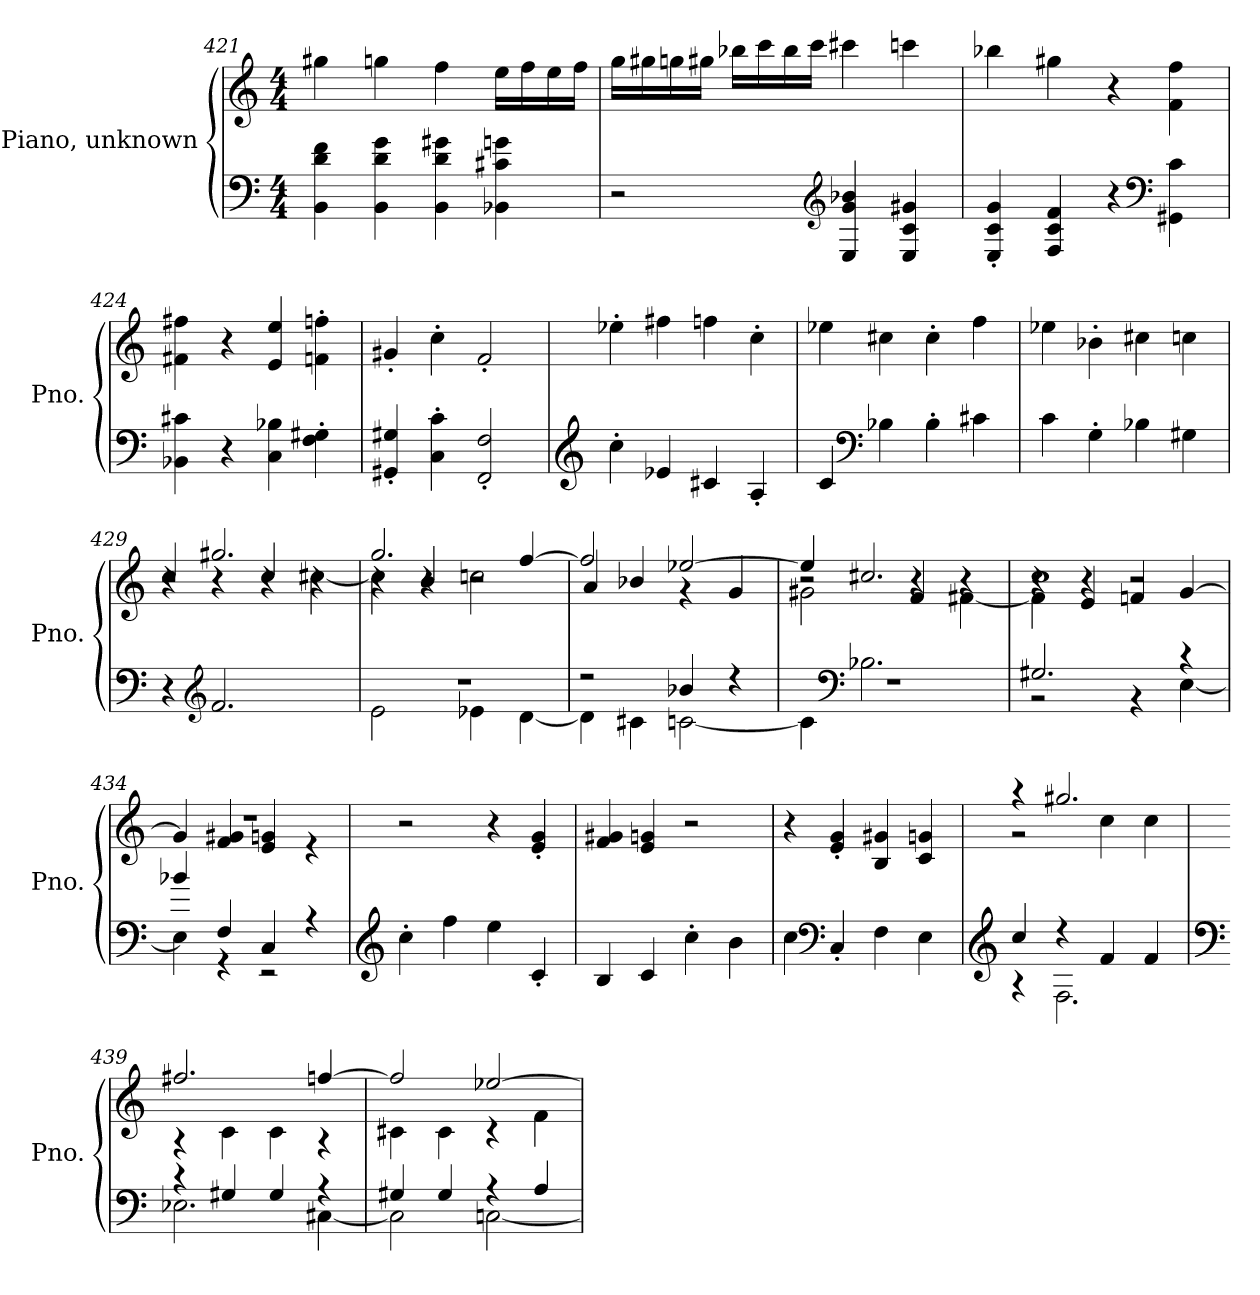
**kern	**kern
*part1	*part1
*staff2	*staff1
*I"Piano, unknown	*
*I'Pno.	*
*clefF4	*clefG2
*k[]	*k[]
*M4/4	*M4/4
=421	=421
4BB\ 4d\ 4f\	4gg#X\
4BB\ 4d\ 4g\	4ggn\
4BB\ 4d\ 4g#X\	4ff\
4BB-X\ 4c#X\ 4gn\	16ee\LL
.	16ff\
.	16ee\
.	16ff\JJ
!!LO:LB:g=z
=422	=422
2r	16gg\LL
.	16gg#X\
.	16ggn\
.	16gg#X\JJ
.	16bb-X\LL
.	16ccc\
.	16bb-\
.	16ccc\JJ
*clefG2	*
4E/ 4g/ 4b-X/	4ccc#X\
4E/ 4c/ 4g#X/	4cccn\
=423	=423
4E/' 4c/' 4g/'	4bb-X\
4F/ 4c/ 4f/	4gg#X\
4r	4r
*clefF4	*
4GG#X\ 4c\	4f\ 4ff\
=424	=424
4BB-X\ 4c#X\	4f#X\ 4ff#X\
4r	4r
4C\ 4B-X\	4e/ 4ee/
4F\' 4G#X\'	4fn\' 4ffn\'
=425	=425
4GG#X/' 4G#X/'	4g#X'/
4C\' 4c\'	4cc'\
2FF/' 2F/'	2f'/
=426	=426
*clefG2	*
4cc'\	4ee-X'\
4e-X/	4ff#X\
4c#X/	4ffn\
4A'/	4cc'\
!!LO:LB:g=z
=427	=427
4c/	4ee-X\
*clefF4	*
4B-X\	4cc#X\
4B-'\	4cc#'\
4c#X\	4ff\
=428	=428
4c\	4ee-X\
4G'\	4b-X'\
4B-X\	4cc#X\
4G#X\	4ccn\
=429	=429
*	*^
*	*	*^
4r	4r	2r	4cc/
*clefG2	*	*	*
2.f/	2.gg#X/	.	4r
.	.	4r	4cc/
.	.	[4cc#X\	4r
=430	=430	=430	=430
*^	*	*	*
1r	2e\	2.gg/	4cc#\]	4r
.	.	.	4r	4b/
.	4e-X\	.	2ccn\	2r
.	[4d\	[4ff/	.	.
*	*	*	*v	*v
=431	=431	=431	=431
2r	4d\]	2ff/]	4a/
.	4c#X\	.	4b-X/
4b-X/	[2cn\	[2ee-X/	4r
4r	.	.	4g/
!!LO:PB:g=z
=432	=432	=432	=432
*	*	*	*^
1r	4c\]	4ee-/]	2g#X\	2r
*clefF4	*	*	*	*
.	2.B-X\	2.cc#X/	.	.
.	.	.	4r	4f/
.	.	.	[4f#X\	4r
=433	=433	=433	=433	=433
2.G#X/	2r	1cc	4f#\]	4r
.	.	.	4r	4e/
.	4r	.	2r	4fn/
4r	[4E\	.	.	[4g/
*	*	*	*v	*v
=434	=434	=434	=434
4b-X/	4E\]	1r	4g/]
4F/	4r	.	4f/ 4g#X/
4C/	2r	.	4e/ 4gn/
4r	.	.	4r
*v	*v	*	*
*	*v	*v
=435	=435
*clefG2	*
4cc'\	2r
4ff\	.
4ee\	4r
4c'/	4e/' 4g/'
=436	=436
4B/	4f/ 4g#X/
4c/	4e/ 4gn/
4cc'\	2r
4b\	.
=437	=437
4cc\	4r
*clefF4	*
4C'/	4e/' 4g/'
4F\	4B/ 4g#X/
4E\	4c/ 4gn/
!!LO:LB:g=z
=438	=438
*clefG2	*
*^	*^
4cc/	4r	4r	2r
4r	2.F\	2.gg#X/	.
4f/	.	.	4cc\
4f/	.	.	4cc\
=439	=439	=439	=439
*clefF4	*	*	*
4r	2.E-X\	2.ff#X/	4r
4G#X/	.	.	4c\
4G#/	.	.	4c\
4r	[4C#X\	[4ffn/	4r
=440	=440	=440	=440
4G#X/	2C#\]	2ff/]	4c#X\
4G#/	.	.	4c#\
4r	[2Cn\	[2ee-X/	4r
4A/	.	.	4f\
*v	*v	*	*
*	*v	*v
=	=
*-	*-
